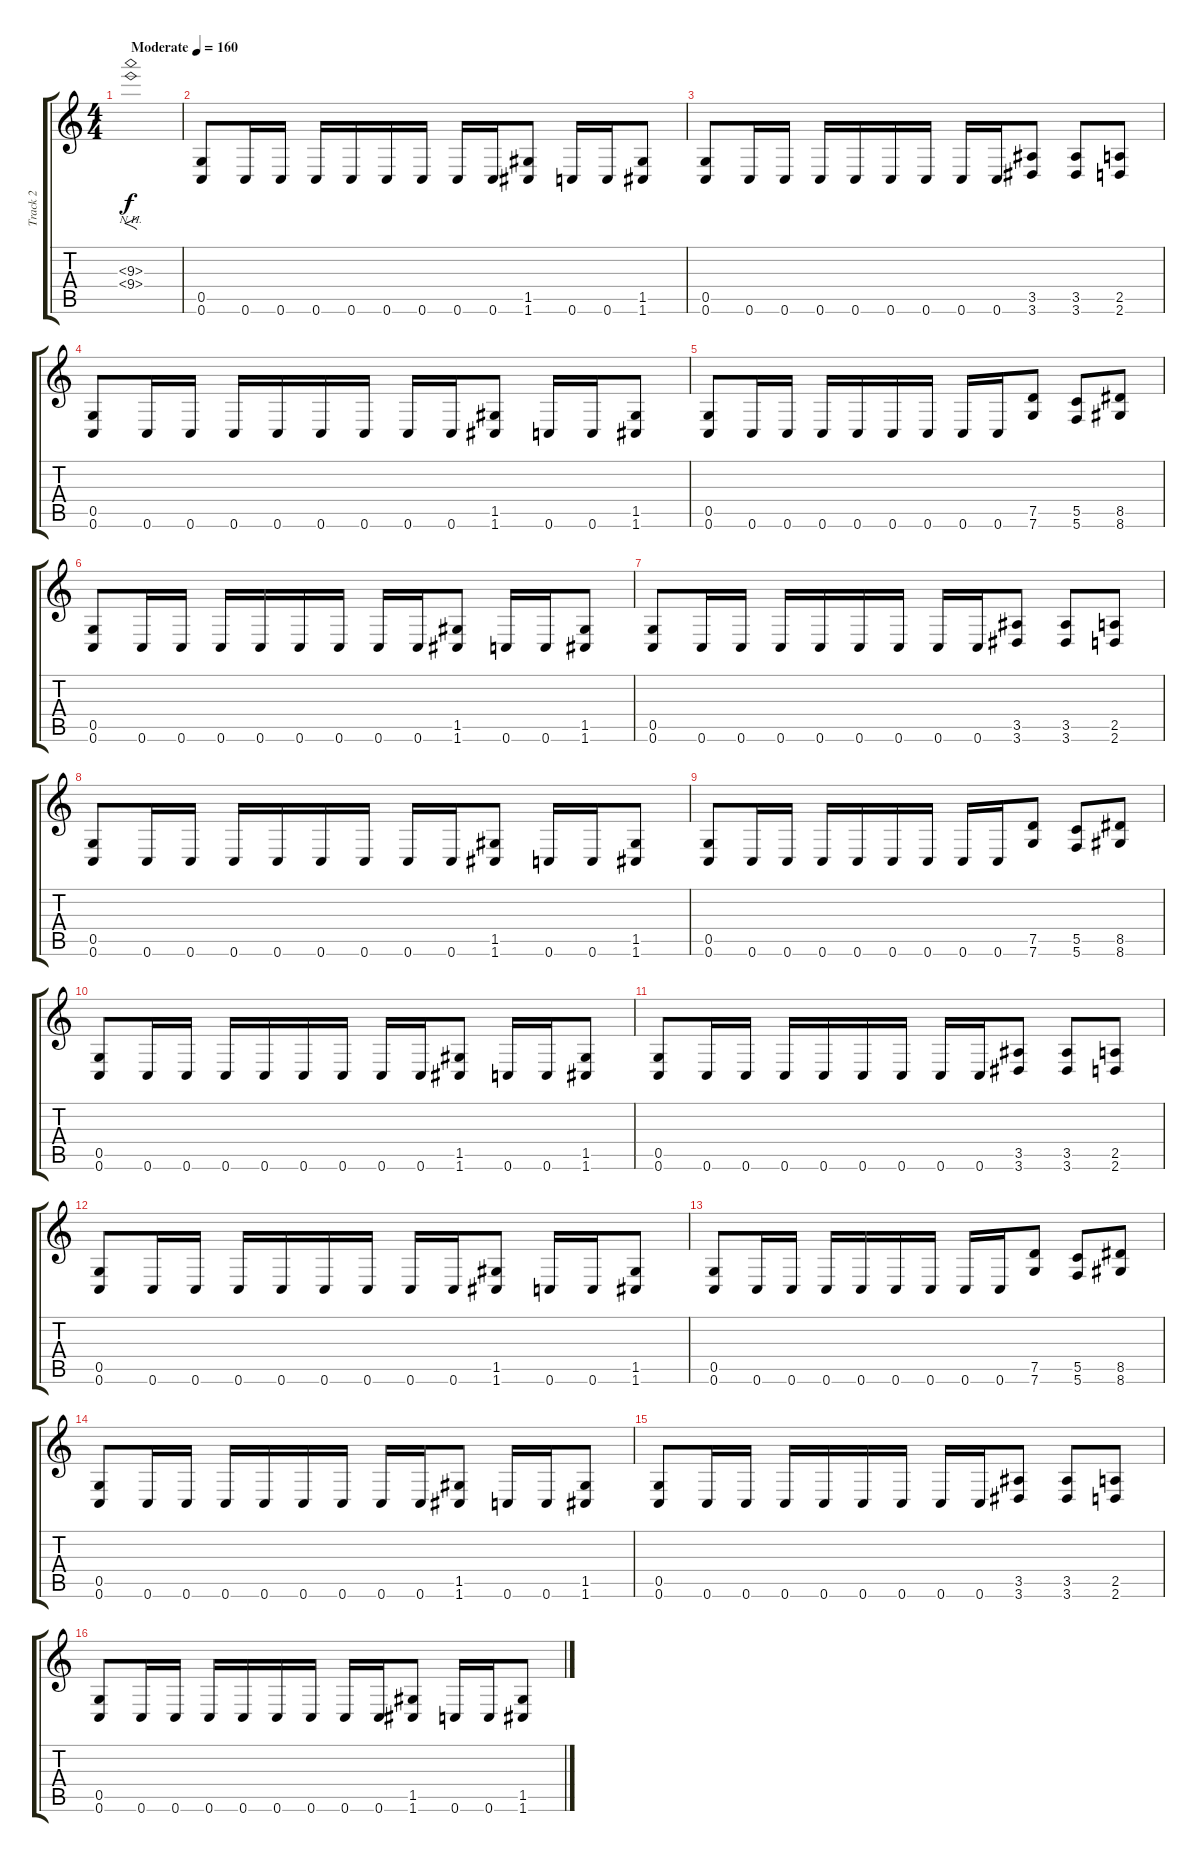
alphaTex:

\track ("Track 2" "Track 2") {instrument distortionguitar}
\staff {score tabs}
\tuning (D4 A3 F3 C3 G2 C2) {hide}
\ts (4 4)
\tempo (160 "Moderate")
\clef g2
\ks c
(9.3{nh} 9.4{nh}).1{f dy f instrument distortionguitar} |
(0.5 0.6).8 0.6.16 0.6.16 0.6.16 0.6.16 0.6.16 0.6.16 0.6.16 0.6.16 (1.5 1.6).8 0.6.16 0.6.16 (1.5 1.6).8 |
(0.5 0.6).8 0.6.16 0.6.16 0.6.16 0.6.16 0.6.16 0.6.16 0.6.16 0.6.16 (3.5 3.6).8 (3.5 3.6).8 (2.5 2.6).8 |
(0.5 0.6).8 0.6.16 0.6.16 0.6.16 0.6.16 0.6.16 0.6.16 0.6.16 0.6.16 (1.5 1.6).8 0.6.16 0.6.16 (1.5 1.6).8 |
(0.5 0.6).8 0.6.16 0.6.16 0.6.16 0.6.16 0.6.16 0.6.16 0.6.16 0.6.16 (7.5 7.6).8 (5.5 5.6).8 (8.5 8.6).8 |
(0.5 0.6).8 0.6.16 0.6.16 0.6.16 0.6.16 0.6.16 0.6.16 0.6.16 0.6.16 (1.5 1.6).8 0.6.16 0.6.16 (1.5 1.6).8 |
(0.5 0.6).8 0.6.16 0.6.16 0.6.16 0.6.16 0.6.16 0.6.16 0.6.16 0.6.16 (3.5 3.6).8 (3.5 3.6).8 (2.5 2.6).8 |
(0.5 0.6).8 0.6.16 0.6.16 0.6.16 0.6.16 0.6.16 0.6.16 0.6.16 0.6.16 (1.5 1.6).8 0.6.16 0.6.16 (1.5 1.6).8 |
(0.5 0.6).8 0.6.16 0.6.16 0.6.16 0.6.16 0.6.16 0.6.16 0.6.16 0.6.16 (7.5 7.6).8 (5.5 5.6).8 (8.5 8.6).8 |
(0.5 0.6).8 0.6.16 0.6.16 0.6.16 0.6.16 0.6.16 0.6.16 0.6.16 0.6.16 (1.5 1.6).8 0.6.16 0.6.16 (1.5 1.6).8 |
(0.5 0.6).8 0.6.16 0.6.16 0.6.16 0.6.16 0.6.16 0.6.16 0.6.16 0.6.16 (3.5 3.6).8 (3.5 3.6).8 (2.5 2.6).8 |
(0.5 0.6).8 0.6.16 0.6.16 0.6.16 0.6.16 0.6.16 0.6.16 0.6.16 0.6.16 (1.5 1.6).8 0.6.16 0.6.16 (1.5 1.6).8 |
(0.5 0.6).8 0.6.16 0.6.16 0.6.16 0.6.16 0.6.16 0.6.16 0.6.16 0.6.16 (7.5 7.6).8 (5.5 5.6).8 (8.5 8.6).8 |
(0.5 0.6).8 0.6.16 0.6.16 0.6.16 0.6.16 0.6.16 0.6.16 0.6.16 0.6.16 (1.5 1.6).8 0.6.16 0.6.16 (1.5 1.6).8 |
(0.5 0.6).8 0.6.16 0.6.16 0.6.16 0.6.16 0.6.16 0.6.16 0.6.16 0.6.16 (3.5 3.6).8 (3.5 3.6).8 (2.5 2.6).8 |
(0.5 0.6).8 0.6.16 0.6.16 0.6.16 0.6.16 0.6.16 0.6.16 0.6.16 0.6.16 (1.5 1.6).8 0.6.16 0.6.16 (1.5 1.6).8
